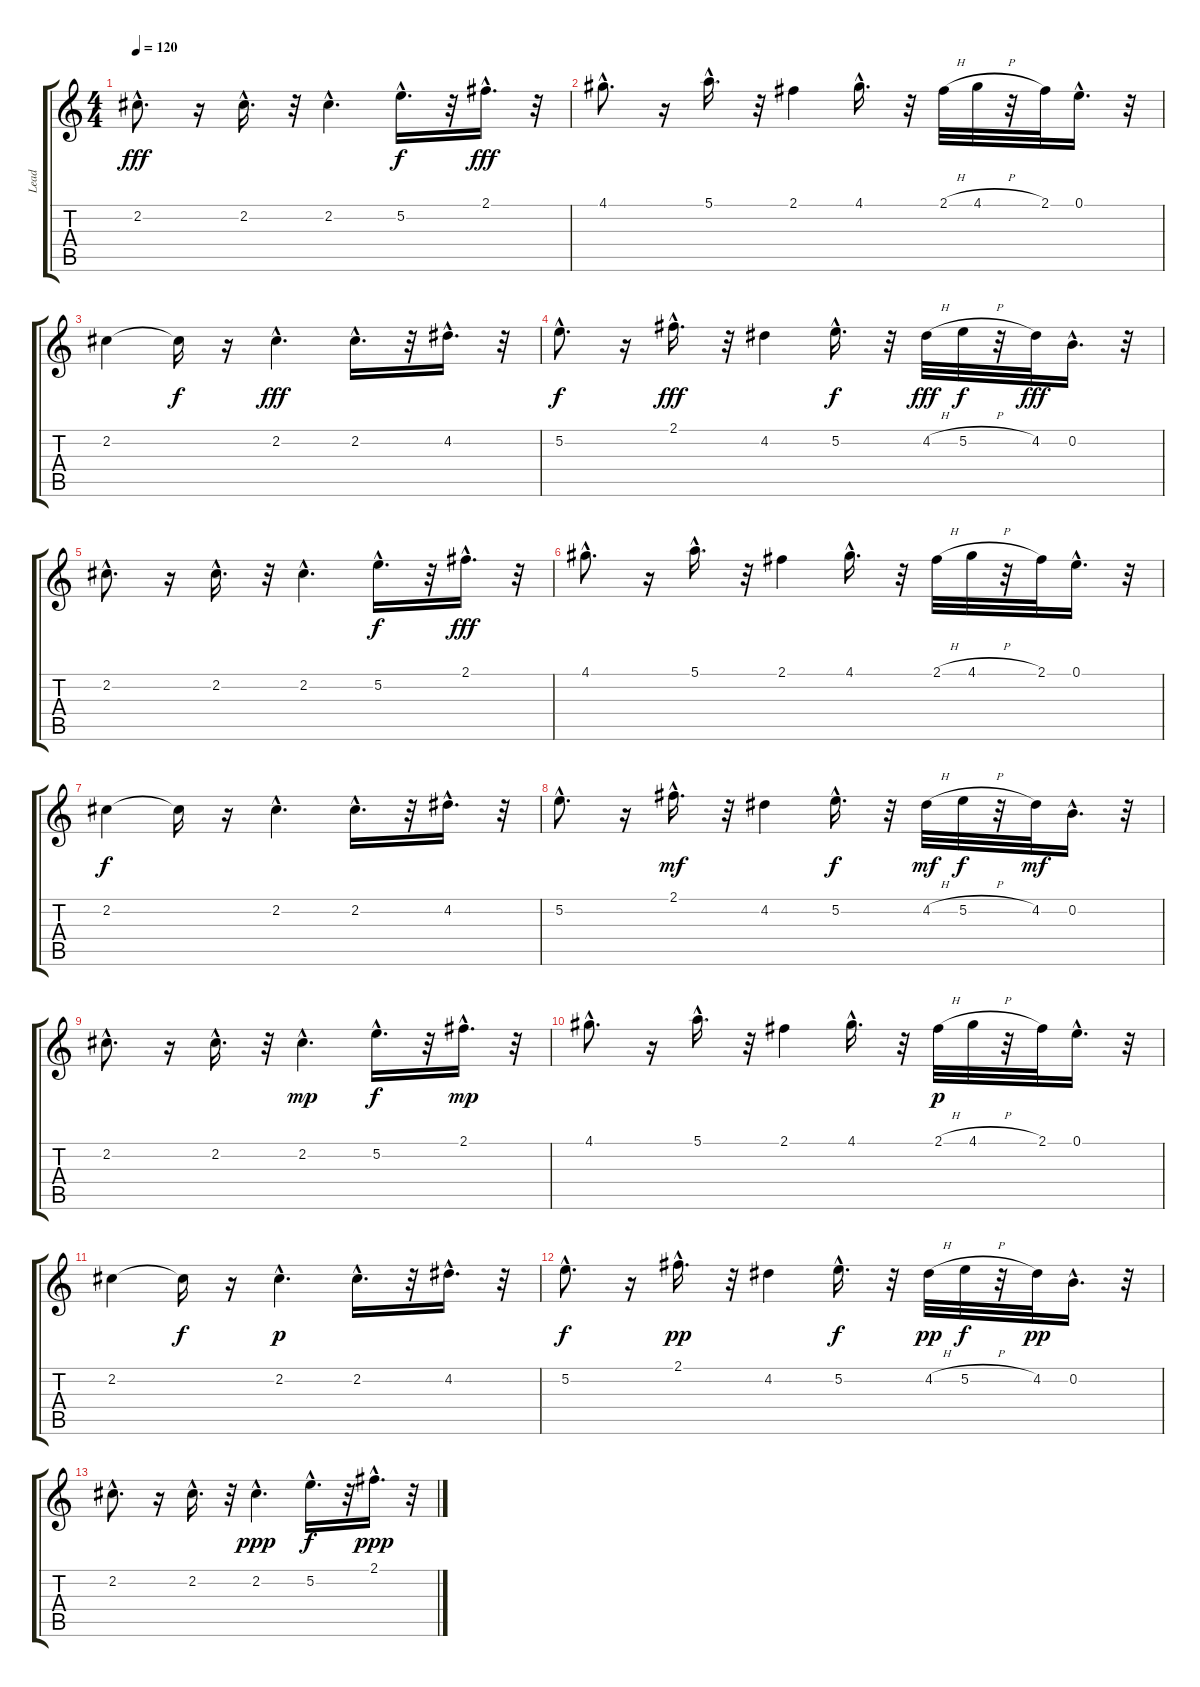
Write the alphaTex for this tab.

\track ("Lead" "Lead") {instrument distortionguitar}
\staff {score tabs}
\tuning (E4 B3 G3 D3 A2 E2) {hide}
\ts (4 4)
\tempo 120
\clef g2
\ks c
2.2{hac}.8{d dy fff} r.16 2.2{hac}.16{d} r.32 2.2{hac}.4{d} 5.2{hac}.16{d dy f} r.32 2.1{hac}.16{d dy fff} r.32 |
4.1{hac}.8{d} r.16 5.1{hac}.16{d} r.32 2.1.4 4.1{hac}.16{d} r.32 2.1{h}.32 4.1{h}.32 r.32 2.1.32 0.1{hac}.16{d} r.32 |
2.2.4 2.2{t}.16{dy f} r.16 2.2{hac}.4{d dy fff} 2.2{hac}.16{d} r.32 4.2{hac}.16{d} r.32 |
5.2{hac}.8{d dy f} r.16 2.1{hac}.16{d dy fff} r.32 4.2.4 5.2{hac}.16{d dy f} r.32 4.2{h}.32{dy fff} 5.2{h}.32{dy f} r.32 4.2.32{dy fff} 0.2{hac}.16{d} r.32 |
2.2{hac}.8{d} r.16 2.2{hac}.16{d} r.32 2.2{hac}.4{d} 5.2{hac}.16{d dy f} r.32 2.1{hac}.16{d dy fff} r.32 |
4.1{hac}.8{d} r.16 5.1{hac}.16{d} r.32 2.1.4 4.1{hac}.16{d} r.32 2.1{h}.32 4.1{h}.32 r.32 2.1.32 0.1{hac}.16{d} r.32 |
2.2.4{dy f} 2.2{t}.16 r.16 2.2{hac}.4{d} 2.2{hac}.16{d} r.32 4.2{hac}.16{d} r.32 |
5.2{hac}.8{d} r.16 2.1{hac}.16{d dy mf} r.32 4.2.4 5.2{hac}.16{d dy f} r.32 4.2{h}.32{dy mf} 5.2{h}.32{dy f} r.32 4.2.32{dy mf} 0.2{hac}.16{d} r.32 |
2.2{hac}.8{d} r.16 2.2{hac}.16{d} r.32 2.2{hac}.4{d dy mp} 5.2{hac}.16{d dy f} r.32 2.1{hac}.16{d dy mp} r.32 |
4.1{hac}.8{d} r.16 5.1{hac}.16{d} r.32 2.1.4 4.1{hac}.16{d} r.32 2.1{h}.32{dy p} 4.1{h}.32 r.32 2.1.32 0.1{hac}.16{d} r.32 |
2.2.4 2.2{t}.16{dy f} r.16 2.2{hac}.4{d dy p} 2.2{hac}.16{d} r.32 4.2{hac}.16{d} r.32 |
5.2{hac}.8{d dy f} r.16 2.1{hac}.16{d dy pp} r.32 4.2.4 5.2{hac}.16{d dy f} r.32 4.2{h}.32{dy pp} 5.2{h}.32{dy f} r.32 4.2.32{dy pp} 0.2{hac}.16{d} r.32 |
2.2{hac}.8{d} r.16 2.2{hac}.16{d} r.32 2.2{hac}.4{d dy ppp} 5.2{hac}.16{d dy f} r.32 2.1{hac}.16{d dy ppp} r.32
